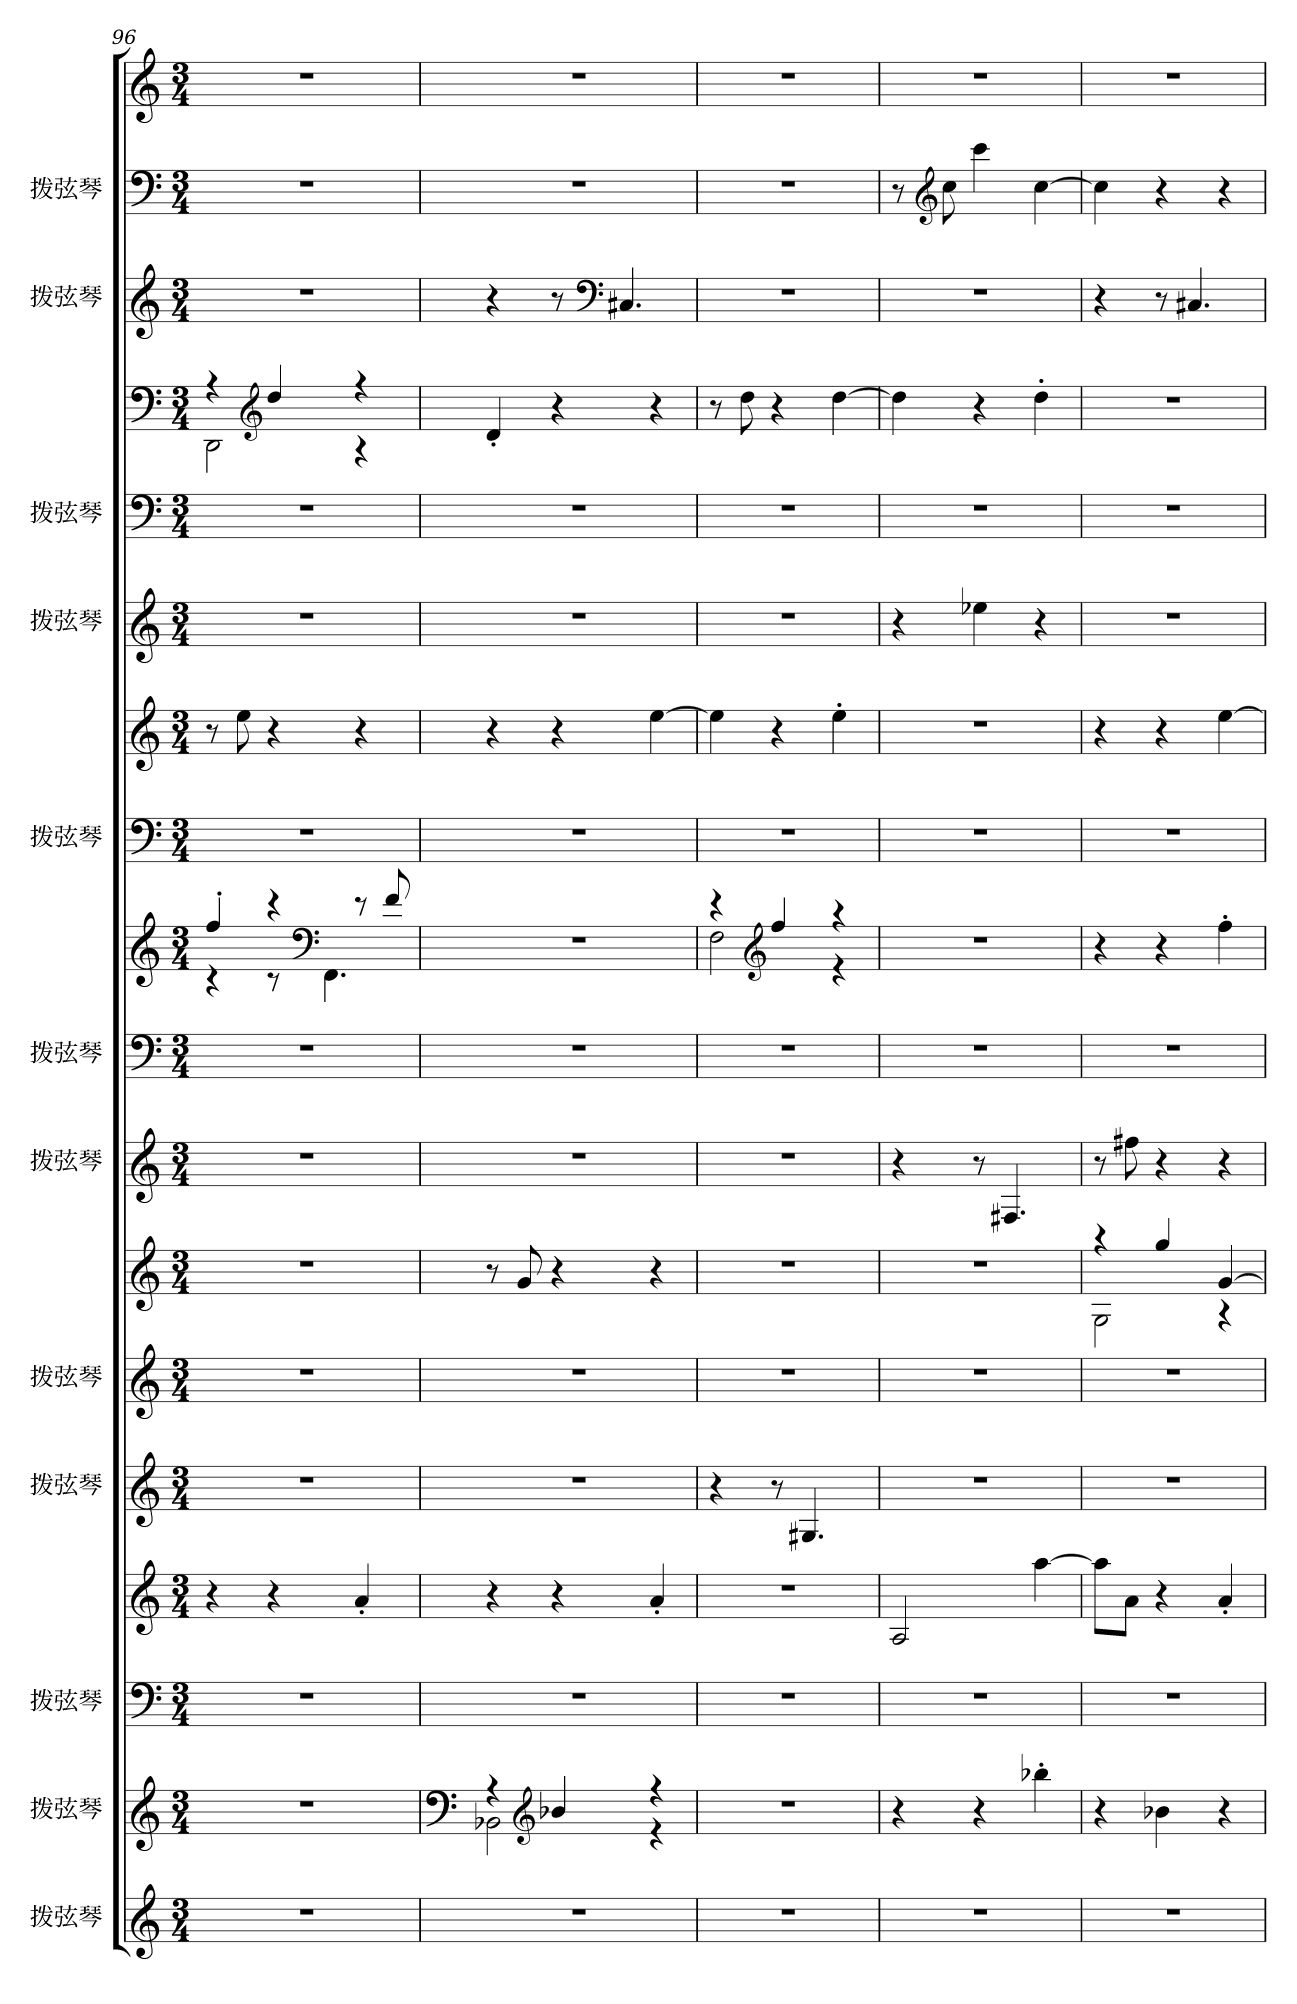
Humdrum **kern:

**kern	**kern	**kern	**kern	**kern	**kern	**kern	**kern	**kern	**kern	**kern	**kern	**kern	**kern	**kern	**kern	**kern	**kern
*part12	*part11	*part10	*part10	*part9	*part8	*part8	*part7	*part6	*part6	*part5	*part5	*part4	*part3	*part3	*part2	*part1	*part1
*staff18	*staff17	*staff16	*staff15	*staff14	*staff13	*staff12	*staff11	*staff10	*staff9	*staff8	*staff7	*staff6	*staff5	*staff4	*staff3	*staff2	*staff1
*I"拨弦琴	*I"拨弦琴	*I"拨弦琴	*	*I"拨弦琴	*I"拨弦琴	*	*I"拨弦琴	*I"拨弦琴	*	*I"拨弦琴	*	*I"拨弦琴	*I"拨弦琴	*	*I"拨弦琴	*I"拨弦琴	*
*clefG2	*clefG2	*clefF4	*clefG2	*clefG2	*clefG2	*clefG2	*clefG2	*clefF4	*clefG2	*clefF4	*clefG2	*clefG2	*clefF4	*clefF4	*clefG2	*clefF4	*clefG2
*k[]	*k[]	*k[]	*k[]	*k[]	*k[]	*k[]	*k[]	*k[]	*k[]	*k[]	*k[]	*k[]	*k[]	*k[]	*k[]	*k[]	*k[]
*M3/4	*M3/4	*M3/4	*M3/4	*M3/4	*M3/4	*M3/4	*M3/4	*M3/4	*M3/4	*M3/4	*M3/4	*M3/4	*M3/4	*M3/4	*M3/4	*M3/4	*M3/4
=96	=96	=96	=96	=96	=96	=96	=96	=96	=96	=96	=96	=96	=96	=96	=96	=96	=96
*	*	*	*	*	*	*	*	*	*^	*	*	*	*	*^	*	*	*
2.r	2.r	2.r	4r	2.r	2.r	2.r	2.r	2.r	4ff'/	4r	2.r	8r	2.r	2.r	4r	2DD\	2.r	2.r	2.r
.	.	.	.	.	.	.	.	.	.	.	.	8ee\	.	.	.	.	.	.	.
*	*	*	*	*	*	*	*	*	*	*	*	*	*	*	*clefG2	*	*	*	*
.	.	.	4r	.	.	.	.	.	4r	8r	.	4r	.	.	4dd/	.	.	.	.
*	*	*	*	*	*	*	*	*	*clefF4	*	*	*	*	*	*	*	*	*	*
.	.	.	.	.	.	.	.	.	.	4.FF\	.	.	.	.	.	.	.	.	.
.	.	.	4a'/	.	.	.	.	.	8r	.	.	4r	.	.	4r	4r	.	.	.
.	.	.	.	.	.	.	.	.	8f/	.	.	.	.	.	.	.	.	.	.
*	*	*	*	*	*	*	*	*	*v	*v	*	*	*	*	*v	*v	*	*	*
=97	=97	=97	=97	=97	=97	=97	=97	=97	=97	=97	=97	=97	=97	=97	=97	=97	=97
*	*clefF4	*	*	*	*	*	*	*	*	*	*	*	*	*	*	*	*
*	*^	*	*	*	*	*	*	*	*	*	*	*	*	*	*	*	*
2.r	4r	2BB-X\	2.r	4r	2.r	2.r	8r	2.r	2.r	2.r	2.r	4r	2.r	2.r	4d'/	4r	2.r	2.r
.	.	.	.	.	.	.	8g/	.	.	.	.	.	.	.	.	.	.	.
*	*clefG2	*	*	*	*	*	*	*	*	*	*	*	*	*	*	*	*	*
.	4b-X/	.	.	4r	.	.	4r	.	.	.	.	4r	.	.	4r	8r	.	.
*	*	*	*	*	*	*	*	*	*	*	*	*	*	*	*	*clefF4	*	*
.	.	.	.	.	.	.	.	.	.	.	.	.	.	.	.	4.C#X/	.	.
.	4r	4r	.	4a'/	.	.	4r	.	.	.	.	[4ee\	.	.	4r	.	.	.
*	*v	*v	*	*	*	*	*	*	*	*	*	*	*	*	*	*	*	*
=98	=98	=98	=98	=98	=98	=98	=98	=98	=98	=98	=98	=98	=98	=98	=98	=98	=98
*	*	*	*	*	*	*	*	*	*^	*	*	*	*	*	*	*	*
2.r	2.r	2.r	2.r	4r	2.r	2.r	2.r	2.r	4r	2F\	2.r	4ee\]	2.r	2.r	8r	2.r	2.r	2.r
.	.	.	.	.	.	.	.	.	.	.	.	.	.	.	8dd\	.	.	.
*	*	*	*	*	*	*	*	*	*clefG2	*	*	*	*	*	*	*	*	*
.	.	.	.	8r	.	.	.	.	4ff/	.	.	4r	.	.	4r	.	.	.
.	.	.	.	4.G#X/	.	.	.	.	.	.	.	.	.	.	.	.	.	.
.	.	.	.	.	.	.	.	.	4r	4r	.	4ee'\	.	.	[4dd\	.	.	.
*	*	*	*	*	*	*	*	*	*v	*v	*	*	*	*	*	*	*	*
!!LO:PB:g=z
=99	=99	=99	=99	=99	=99	=99	=99	=99	=99	=99	=99	=99	=99	=99	=99	=99	=99
2.r	4r	2.r	2A/	2.r	2.r	2.r	4r	2.r	2.r	2.r	2.r	4r	2.r	4dd\]	2.r	8r	2.r
*	*	*	*	*	*	*	*	*	*	*	*	*	*	*	*	*clefG2	*
.	.	.	.	.	.	.	.	.	.	.	.	.	.	.	.	8cc\	.
.	4r	.	.	.	.	.	8r	.	.	.	.	4ee-X\	.	4r	.	4ccc\	.
.	.	.	.	.	.	.	4.F#X/	.	.	.	.	.	.	.	.	.	.
.	4bb-X'\	.	[4aa\	.	.	.	.	.	.	.	.	4r	.	4dd'\	.	[4cc\	.
=100	=100	=100	=100	=100	=100	=100	=100	=100	=100	=100	=100	=100	=100	=100	=100	=100	=100
*	*	*	*	*	*	*^	*	*	*	*	*	*	*	*	*	*	*
2.r	4r	2.r	8aa\L]	2.r	2.r	4r	2G\	8r	2.r	4r	2.r	4r	2.r	2.r	2.r	4r	4cc\]	2.r
.	.	.	8a\J	.	.	.	.	8ff#X\	.	.	.	.	.	.	.	.	.	.
.	4b-X\	.	4r	.	.	4gg/	.	4r	.	4r	.	4r	.	.	.	8r	4r	.
.	.	.	.	.	.	.	.	.	.	.	.	.	.	.	.	4.C#X/	.	.
.	4r	.	4a'/	.	.	[4g/	4r	4r	.	4ff'\	.	[4ee\	.	.	.	.	4r	.
*	*	*	*	*	*	*v	*v	*	*	*	*	*	*	*	*	*	*	*
=	=	=	=	=	=	=	=	=	=	=	=	=	=	=	=	=	=
*-	*-	*-	*-	*-	*-	*-	*-	*-	*-	*-	*-	*-	*-	*-	*-	*-	*-
